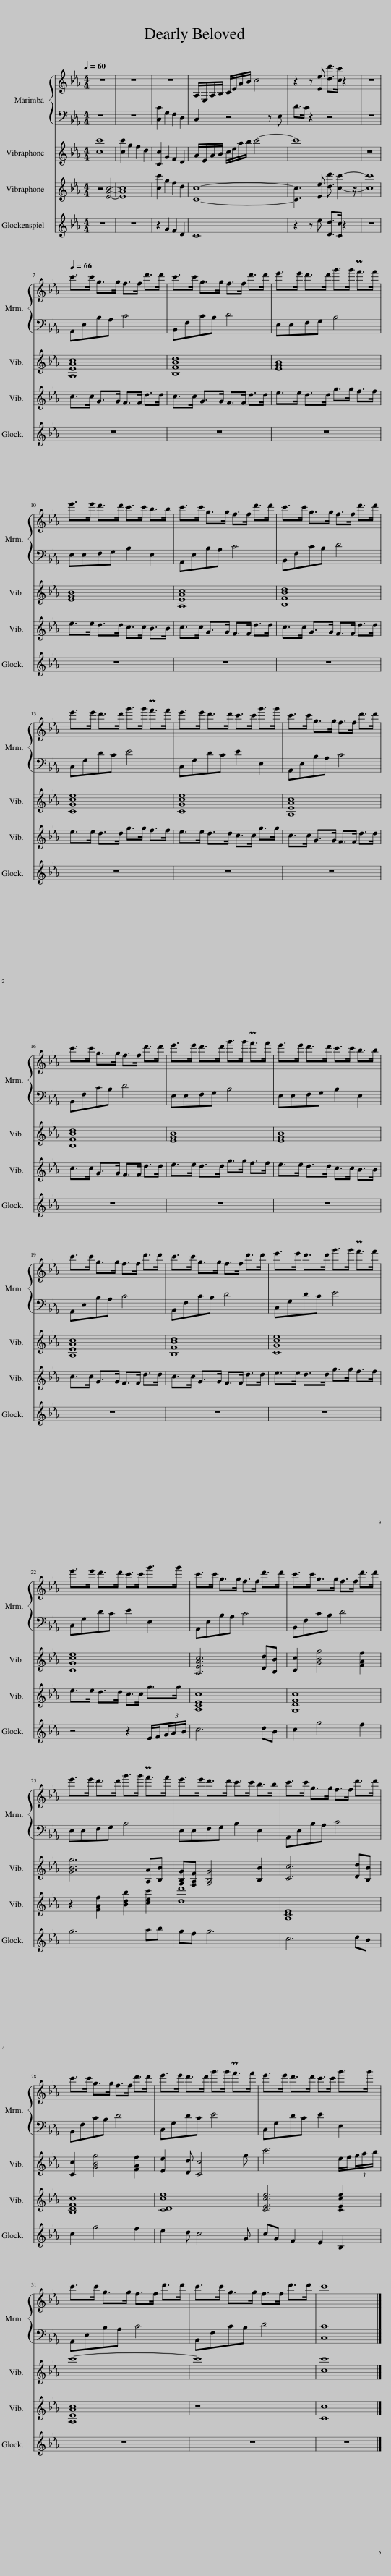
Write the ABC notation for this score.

X:1
%%score { 1 | 2 } 3 4 5
L:1/8
Q:1/4=60
M:4/4
I:linebreak $
K:Eb
V:1 treble
V:2 bass
V:3 treble
V:4 treble
V:5 treble transpose=24
V:1
 z8 | z8 | z8 | A,/E,/A,/B,/ C/E/A/B/ c4 | z2 z [Ee] [dd']>[cc'] z2 | %5
 z8 |$[Q:1/4=66] c'>c' g>g f>f d'>d' | c'>c' g>g f>f d'>d' | e'>e' d'>d' g'>g' Pf'>f' |$ e'>e' d'>d' c'>c' b>b | %10
 c'>c' g>g f>f d'>d' | c'>c' g>g f>f d'>d' |$ e'>e' d'>d' g'>g' Pf'>f' | e'>e' d'>d' c'>c' g'>g' | c'>c' g>g f>f d'>d' |$ %15
 c'>c' g>g f>f d'>d' | e'>e' d'>d' g'>g' Pf'>f' | e'>e' d'>d' c'>c' b>b |$ c'>c' g>g f>f d'>d' | c'>c' g>g f>f d'>d' | %20
 e'>e' d'>d' g'>g' Pf'>f' |$ e'>e' d'>d' c'>c' g'>g' | c'>c' g>g f>f d'>d' | c'>c' g>g f>f d'>d' |$ e'>e' d'>d' g'>g' Pf'>f' | %25
 e'>e' d'>d' c'>c' b>b | c'>c' g>g f>f d'>d' |$ c'>c' g>g f>f d'>d' | e'>e' d'>d' g'>g' Pf'>f' | e'>e' d'>d' c'>c' g'>g' |$ %30
 c'>c' g>g f>f d'>d' | c'>c' g>g f>f d'>d' | c'8 |] %33
V:2
 z8 | z8 | [C,C]2 G,2 F,2 D,2 | C,2 z4 z E, | D>C z2 z4 | %5
 z8 |$ A,,E,B,A, C4 | B,,F,CB, D4 | E,E,F,G, B,4 |$ E,E,F,G, B,2 E,2 | %10
 A,,E,B,A, C4 | B,,F,CB, D4 |$ C,G,DC E4 | C,G,DC E2 E,2 | A,,E,B,A, C4 |$ %15
 B,,F,CB, D4 | E,E,F,G, B,4 | E,E,F,G, B,2 E,2 |$ A,,E,B,A, C4 | B,,F,CB, D4 | %20
 C,G,DC E4 |$ C,G,DC E2 E,2 | A,,E,B,A, C4 | B,,F,CB, D4 |$ E,E,F,G, B,4 | %25
 E,E,F,G, B,2 E,2 | A,,E,B,A, C4 |$ B,,F,CB, D4 | C,G,DC E4 | C,G,DC E2 E,2 |$ %30
 A,,E,B,A, C4 | B,,F,CB, D4 | [C,C]8 |] %33
V:3
 [cc']8 | [cc']2 g2 f2 d2 | [Cc]2 G2 F2 D2 | A/E/A/B/ c/e/a/b/ c'4- | c'8 | %5
 z8 |$ [A,EAc]8 | [B,FBd]8 | [EGB]8 |$ [EGB]8 | %10
 [A,EAc]8 | [B,FBd]8 |$ [CGce]8 | [CGce]8 | [A,EAc]8 |$ %15
 [B,FBd]8 | [EGB]8 | [EGB]8 |$ [A,EAc]8 | [B,FBd]8 | %20
 [CGce]8 |$ [CGce]8 | [A,EAc]6 [Dd][B,B] | [Cc]2 [GBg]4 [FAf]2 |$ [GBg]6 [A,A][B,B] | %25
 [G,B,G][F,A,F] [G,B,G]4 [B,B]2 | [Cc]6 [Dd][B,B] |$ [Cc]2 [GBg]4 [FAf]2 | [Ee]2 [Dd] [Cc]4 g | c'6 e/f/(3g/a/b/ |$ %30
 c'8- | c'8 | [cc']8 |] %33
V:4
 z4 [EAc]4- | [EAc]8 | [cc']2 g2 f2 d2 | [Cc]8- | [Cc]3 [Ee] [dd']3/2 [cc']2- z/ | %5
 [cc']8 |$ c>c G>G F>F d>d | c>c G>G F>F d>d | e>e d>d g>g f>f |$ e>e d>d c>c B>B | %10
 c>c G>G F>F d>d | c>c G>G F>F d>d |$ e>e d>d g>g f>f | e>e d>d c>c g>g | c>c G>G F>F d>d |$ %15
 c>c G>G F>F d>d | e>e d>d g>g f>f | e>e d>d c>c B>B |$ c>c G>G F>F d>d | c>c G>G F>F d>d | %20
 e>e d>d g>g f>f |$ e>e d>d c>c g>g | [A,CEc]8 | [G,DFc]8 |$ z2 [FAf]2 [Bdb]2 [cec']2 | %25
 [dd']8 | [A,CE]8 |$ [B,DFc]8 | [CDce]8 | [CEce]6 [CEce]2 |$ %30
 [A,EAc]8 | z8 | [Cc]8 |] %33
V:5
 z8 | z8 | z2 G2 F2 D2 | C8 | z2 z e [Dd]>[Cc] z2 | %5
 z8 |$ z8 | z8 | z8 |$ z8 | %10
 z8 | z8 |$ z8 | z8 | z8 |$ %15
 z8 | z8 | z8 |$ z8 | z8 | %20
 z8 |$ z4 z2 E/F/(3G/A/B/ | c6 dB | c2 g4 f2 |$ g6 ab | %25
 gf g6 | c6 dB |$ c2 g4 f2 | e2 d c4 G | cG F2 E2 B,2 |$ %30
 z8 | z8 | z8 |] %33
